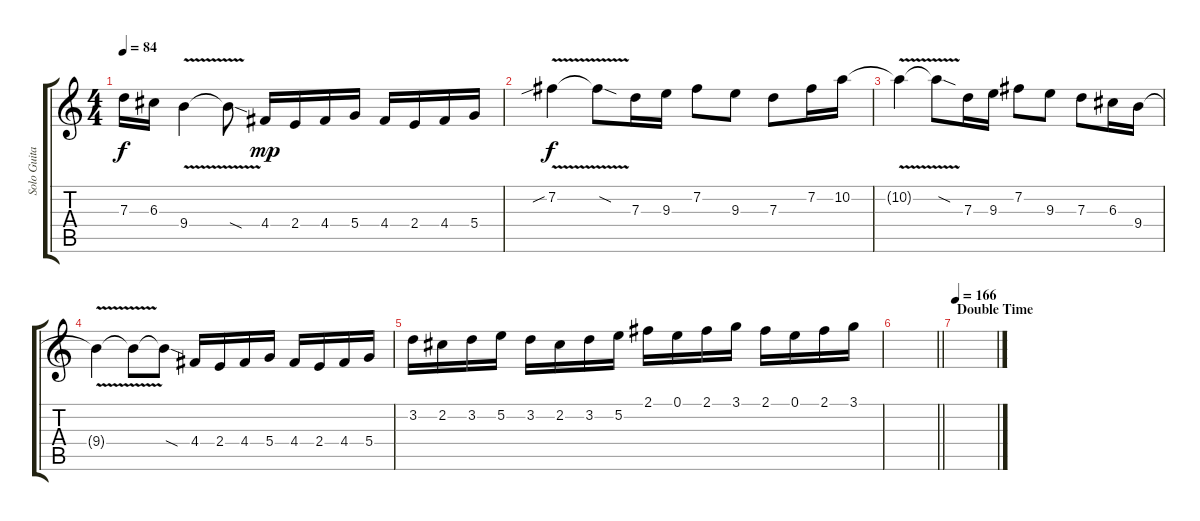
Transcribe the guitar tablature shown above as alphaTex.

\track ("Solo Guitar" "Solo Guita") {instrument overdrivenguitar}
\staff {score tabs}
\tuning (E4 B3 G3 D3 A2 E2) {hide}
\ts (4 4)
\tempo 84
\clef g2
\ks c
7.3.16{dy f} 6.3.16 9.4{v}.4 9.4{sod t}.8 4.4.16{dy mp} 2.4.16 4.4.16 5.4.16 4.4.16 2.4.16 4.4.16 5.4.16 |
7.2{v sib}.4{dy f} 7.2{sod t}.8 7.3.16 9.3.16 7.2.8 9.3.8 7.3.8 7.2.16 10.2.16 |
10.2{v t}.4 10.2{sod t}.8 7.3.16 9.3.16 7.2.8 9.3.8 7.3.8 6.3.16 9.4.16 |
9.4{v t}.4 9.4{t}.8 9.4{sod t}.8 4.4.16 2.4.16 4.4.16 5.4.16 4.4.16 2.4.16 4.4.16 5.4.16 |
3.2.16 2.2.16 3.2.16 5.2.16 3.2.16 2.2.16 3.2.16 5.2.16 2.1.16 0.1.16 2.1.16 3.1.16 2.1.16 0.1.16 2.1.16 3.1.16 |
\barLineRight lightlight
|
\section ("" "Double Time")
\tempo 166
